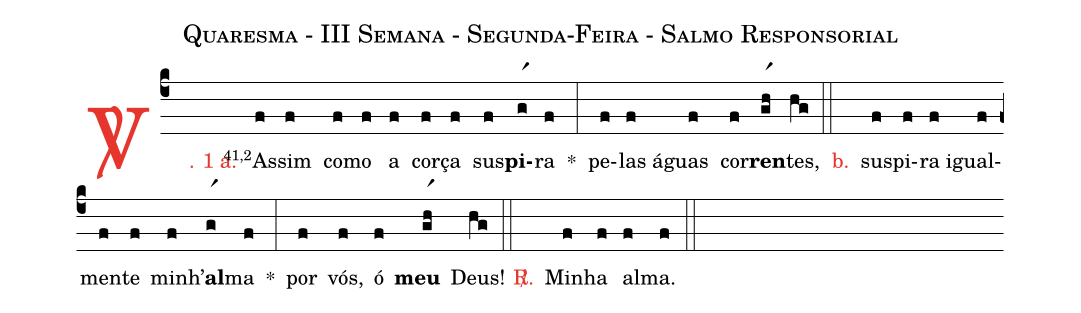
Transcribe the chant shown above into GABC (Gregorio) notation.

name: Quaresma - III Semana - Segunda-Feira - Salmo Responsorial;
%%
(c4)

<c><sp>V/</sp>. 1 a.</c>() <v>\VSup{41,2}</v>As(f)sim(f) co(f)mo(f) a(f) cor(f)ça(f) sus(f)<b>pi</b>(gr1)ra(f) *(:)
pe(f)las á(f)guas(f) cor(f)<b>ren</b>(gr1h)tes,(hg)

(::)

<nlba><c>b.</c>() sus</nlba>(f)pi(f)ra i(f)gual(f)men(f)te(f) mi(f)nh'<b>al</b>(gr1)ma(f) *(:)
por(f) vós,(f) ó(f) <b>meu</b>(gr1h) Deus!(hg)

(::)

<nlba><c><sp>R/</sp>.</c>() Mi</nlba>(f)nha(f) al(f)ma.(f)

(::)
